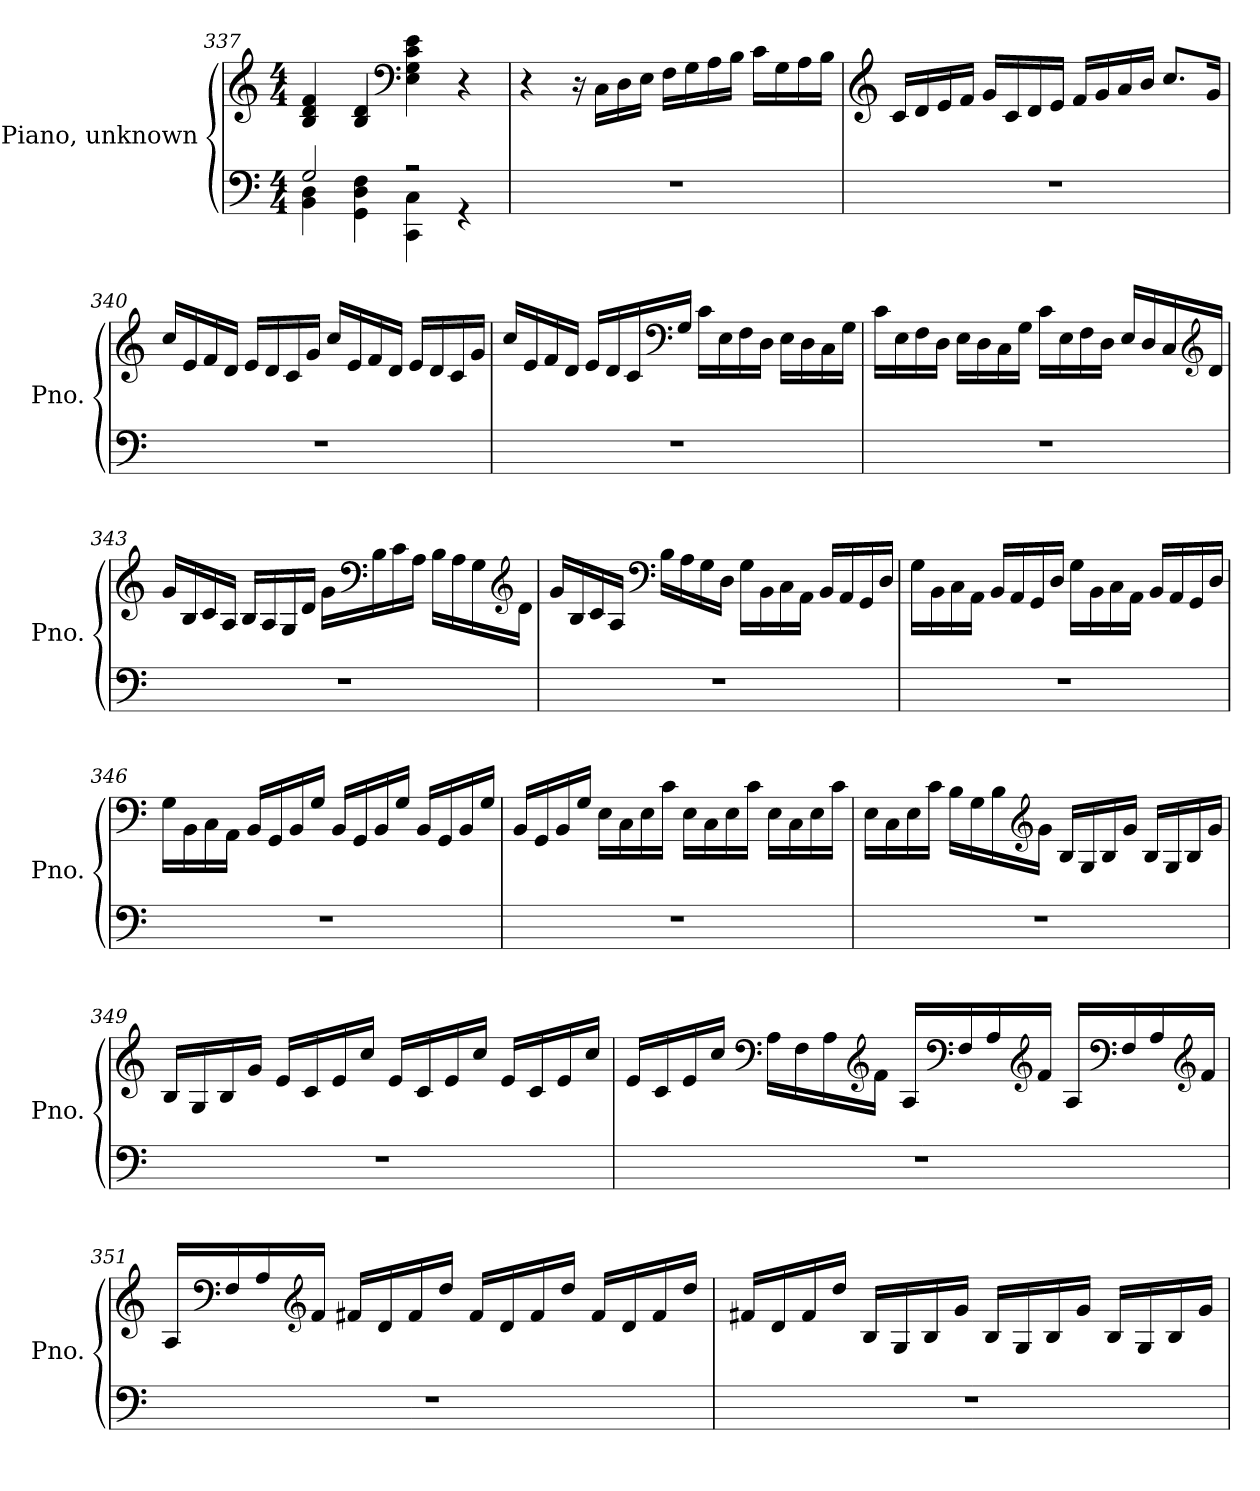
**kern	**kern
*part1	*part1
*staff2	*staff1
*I"Piano, unknown	*
*I'Pno.	*
*clefF4	*clefG2
*k[]	*k[]
*M4/4	*M4/4
=337	=337
*^	*
2G/	4BB\ 4D\	4B/ 4d/ 4f/
.	4GG\ 4D\ 4F\	4B/ 4d/
*	*	*clefF4
2r	4CC\ 4C\	4E\ 4G\ 4c\ 4e\
.	4r	4r
*v	*v	*
=338	=338
1r	4r
.	16r
.	16C\LL
.	16D\
.	16E\JJ
.	16F\LL
.	16G\
.	16A\
.	16B\JJ
.	16c\LL
.	16G\
.	16A\
.	16B\JJ
!!LO:LB:g=z
=339	=339
*	*clefG2
1r	16c/LL
.	16d/
.	16e/
.	16f/JJ
.	16g/LL
.	16c/
.	16d/
.	16e/JJ
.	16f/LL
.	16g/
.	16a/
.	16b/JJ
.	8.cc/L
.	16g/Jk
=340	=340
1r	16cc/LL
.	16e/
.	16f/
.	16d/JJ
.	16e/LL
.	16d/
.	16c/
.	16g/JJ
.	16cc/LL
.	16e/
.	16f/
.	16d/JJ
.	16e/LL
.	16d/
.	16c/
.	16g/JJ
!!LO:LB:g=z
=341	=341
1r	16cc/LL
.	16e/
.	16f/
.	16d/JJ
.	16e/LL
.	16d/
.	16c/
*	*clefF4
.	16G/JJ
.	16c\LL
.	16E\
.	16F\
.	16D\JJ
.	16E\LL
.	16D\
.	16C\
.	16G\JJ
=342	=342
1r	16c\LL
.	16E\
.	16F\
.	16D\JJ
.	16E\LL
.	16D\
.	16C\
.	16G\JJ
.	16c\LL
.	16E\
.	16F\
.	16D\JJ
.	16E/LL
.	16D/
.	16C/
*	*clefG2
.	16d/JJ
!!LO:PB:g=z
=343	=343
1r	16g/LL
.	16B/
.	16c/
.	16A/JJ
.	16B/LL
.	16A/
.	16G/
.	16d/JJ
.	16g\LL
*	*clefF4
.	16B\
.	16c\
.	16A\JJ
.	16B\LL
.	16A\
.	16G\
*	*clefG2
.	16d\JJ
=344	=344
1r	16g/LL
.	16B/
.	16c/
.	16A/JJ
*	*clefF4
.	16B\LL
.	16A\
.	16G\
.	16D\JJ
.	16G\LL
.	16BB\
.	16C\
.	16AA\JJ
.	16BB/LL
.	16AA/
.	16GG/
.	16D/JJ
!!LO:LB:g=z
=345	=345
1r	16G\LL
.	16BB\
.	16C\
.	16AA\JJ
.	16BB/LL
.	16AA/
.	16GG/
.	16D/JJ
.	16G\LL
.	16BB\
.	16C\
.	16AA\JJ
.	16BB/LL
.	16AA/
.	16GG/
.	16D/JJ
=346	=346
1r	16G\LL
.	16BB\
.	16C\
.	16AA\JJ
.	16BB/LL
.	16GG/
.	16BB/
.	16G/JJ
.	16BB/LL
.	16GG/
.	16BB/
.	16G/JJ
.	16BB/LL
.	16GG/
.	16BB/
.	16G/JJ
=347	=347
1r	16BB/LL
.	16GG/
.	16BB/
.	16G/JJ
.	16E\LL
.	16C\
.	16E\
.	16c\JJ
.	16E\LL
.	16C\
.	16E\
.	16c\JJ
.	16E\LL
.	16C\
.	16E\
.	16c\JJ
!!LO:LB:g=z
=348	=348
1r	16E\LL
.	16C\
.	16E\
.	16c\JJ
.	16B\LL
.	16G\
.	16B\
*	*clefG2
.	16g\JJ
.	16B/LL
.	16G/
.	16B/
.	16g/JJ
.	16B/LL
.	16G/
.	16B/
.	16g/JJ
=349	=349
1r	16B/LL
.	16G/
.	16B/
.	16g/JJ
.	16e/LL
.	16c/
.	16e/
.	16cc/JJ
.	16e/LL
.	16c/
.	16e/
.	16cc/JJ
.	16e/LL
.	16c/
.	16e/
.	16cc/JJ
!!LO:LB:g=z
=350	=350
1r	16e/LL
.	16c/
.	16e/
.	16cc/JJ
*	*clefF4
.	16A\LL
.	16F\
.	16A\
*	*clefG2
.	16f\JJ
.	16A/LL
*	*clefF4
.	16F/
.	16A/
*	*clefG2
.	16f/JJ
.	16A/LL
*	*clefF4
.	16F/
.	16A/
*	*clefG2
.	16f/JJ
=351	=351
1r	16A/LL
*	*clefF4
.	16F/
.	16A/
*	*clefG2
.	16f/JJ
.	16f#X/LL
.	16d/
.	16f#/
.	16dd/JJ
.	16f#/LL
.	16d/
.	16f#/
.	16dd/JJ
.	16f#/LL
.	16d/
.	16f#/
.	16dd/JJ
!!LO:LB:g=z
=352	=352
1r	16f#X/LL
.	16d/
.	16f#/
.	16dd/JJ
.	16B/LL
.	16G/
.	16B/
.	16g/JJ
.	16B/LL
.	16G/
.	16B/
.	16g/JJ
.	16B/LL
.	16G/
.	16B/
.	16g/JJ
=	=
*-	*-
